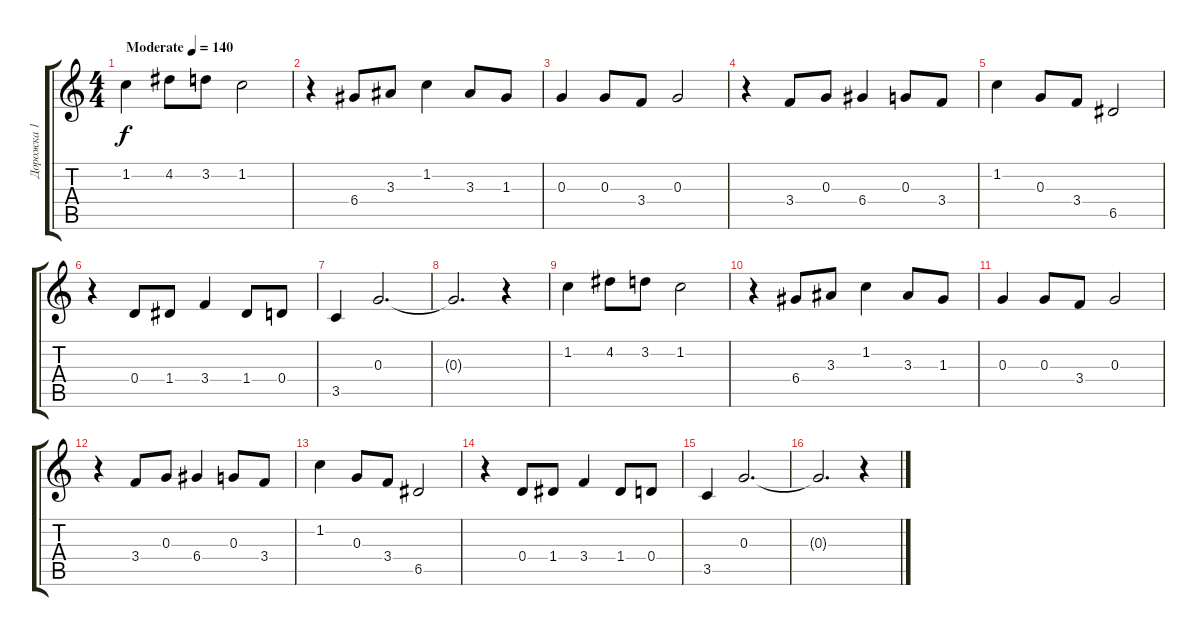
\track ("Дорожка 1" "Дорожка 1") {instrument distortionguitar}
\staff {score tabs}
\tuning (E4 B3 G3 D3 A2 E2) {hide}
\ts (4 4)
\tempo (140 "Moderate")
\clef g2
\ks c
1.2.4{dy f instrument distortionguitar} 4.2.8 3.2.8 1.2.2 |
r.4 6.4.8 3.3.8 1.2.4 3.3.8 1.3.8 |
0.3.4 0.3.8 3.4.8 0.3.2 |
r.4 3.4.8 0.3.8 6.4.4 0.3.8 3.4.8 |
1.2.4 0.3.8 3.4.8 6.5.2 |
r.4 0.4.8 1.4.8 3.4.4 1.4.8 0.4.8 |
3.5.4 0.3.2{d} |
0.3{t}.2{d} r.4 |
1.2.4 4.2.8 3.2.8 1.2.2 |
r.4 6.4.8 3.3.8 1.2.4 3.3.8 1.3.8 |
0.3.4 0.3.8 3.4.8 0.3.2 |
r.4 3.4.8 0.3.8 6.4.4 0.3.8 3.4.8 |
1.2.4 0.3.8 3.4.8 6.5.2 |
r.4 0.4.8 1.4.8 3.4.4 1.4.8 0.4.8 |
3.5.4 0.3.2{d} |
0.3{t}.2{d} r.4
